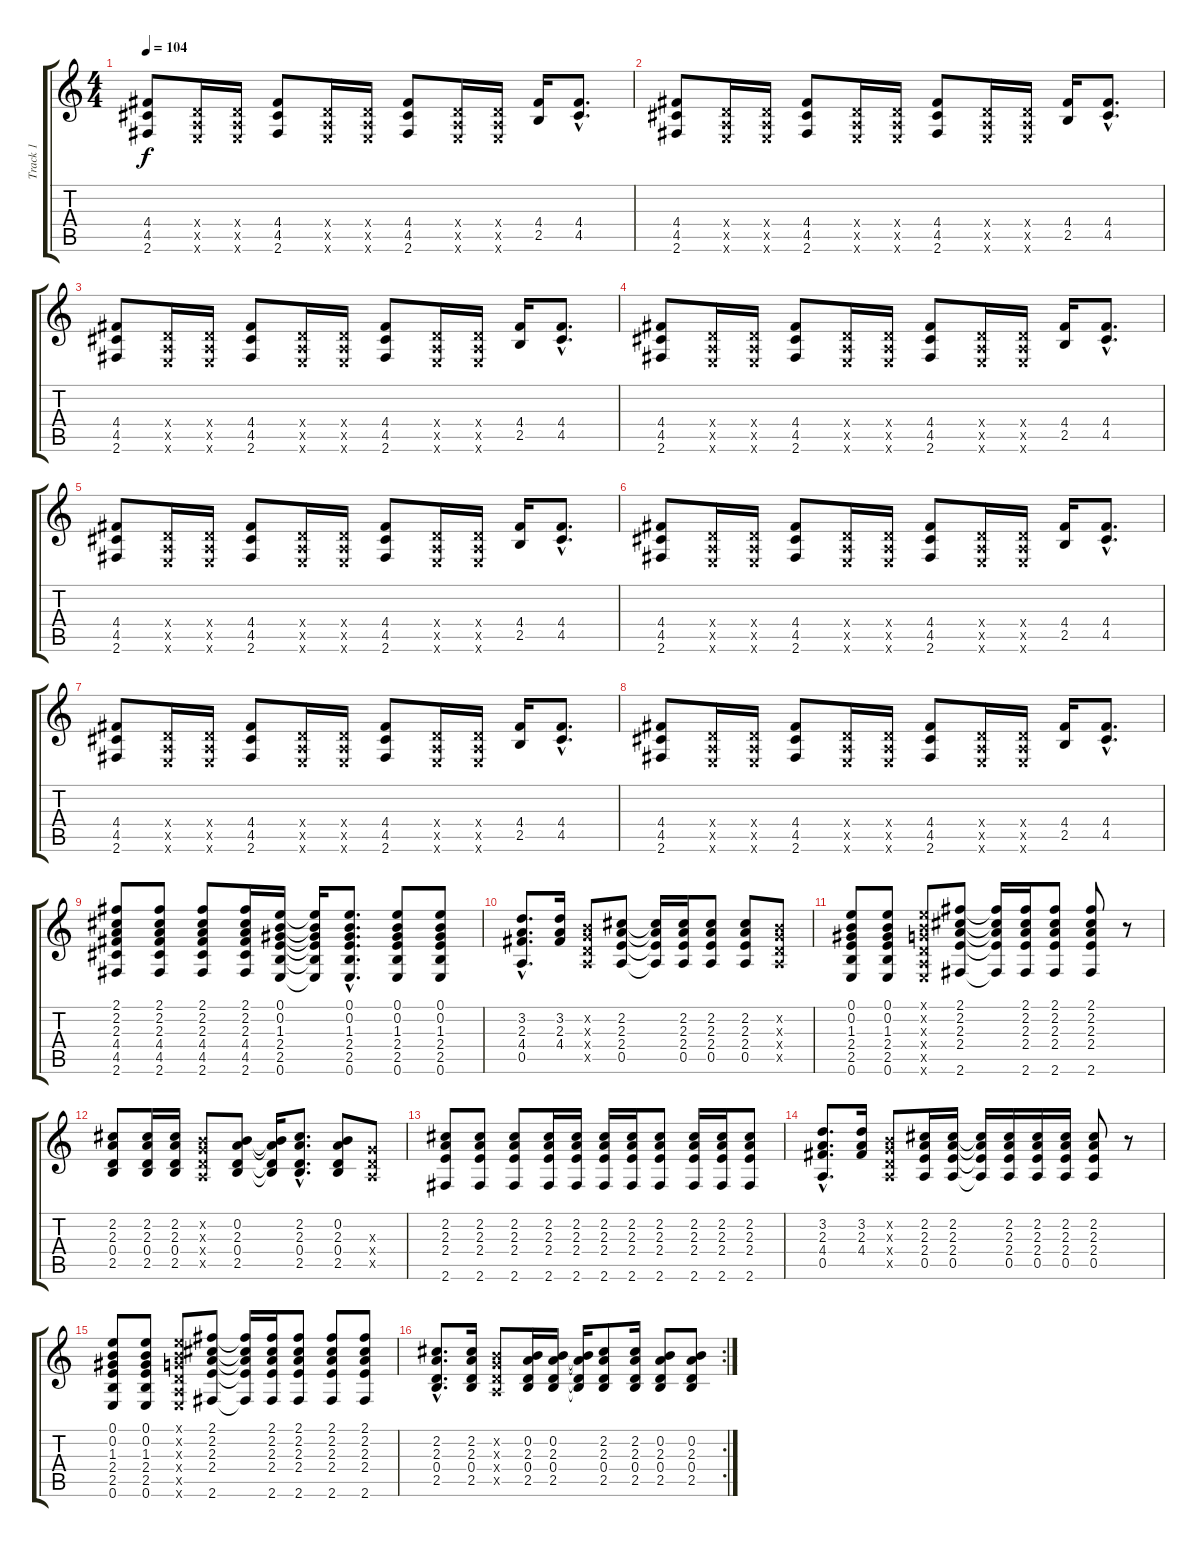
\track ("Track 1" "Track 1") {instrument acousticguitarsteel}
\staff {score tabs}
\tuning (E4 B3 G3 D3 A2 E2) {hide}
\ts (4 4)
\tempo 104
\clef g2
\ks c
(4.4 4.5 2.6).8{dy f} (0.4{x} 0.5{x} 0.6{x}).16 (0.4{x} 0.5{x} 0.6{x}).16 (4.4 4.5 2.6).8 (0.4{x} 0.5{x} 0.6{x}).16 (0.4{x} 0.5{x} 0.6{x}).16 (4.4 4.5 2.6).8 (0.4{x} 0.5{x} 0.6{x}).16 (0.4{x} 0.5{x} 0.6{x}).16 (4.4 2.5).16 (4.4{hac} 4.5{hac}).8{d} |
(4.4 4.5 2.6).8 (0.4{x} 0.5{x} 0.6{x}).16 (0.4{x} 0.5{x} 0.6{x}).16 (4.4 4.5 2.6).8 (0.4{x} 0.5{x} 0.6{x}).16 (0.4{x} 0.5{x} 0.6{x}).16 (4.4 4.5 2.6).8 (0.4{x} 0.5{x} 0.6{x}).16 (0.4{x} 0.5{x} 0.6{x}).16 (4.4 2.5).16 (4.4{hac} 4.5{hac}).8{d} |
(4.4 4.5 2.6).8 (0.4{x} 0.5{x} 0.6{x}).16 (0.4{x} 0.5{x} 0.6{x}).16 (4.4 4.5 2.6).8 (0.4{x} 0.5{x} 0.6{x}).16 (0.4{x} 0.5{x} 0.6{x}).16 (4.4 4.5 2.6).8 (0.4{x} 0.5{x} 0.6{x}).16 (0.4{x} 0.5{x} 0.6{x}).16 (4.4 2.5).16 (4.4{hac} 4.5{hac}).8{d} |
(4.4 4.5 2.6).8 (0.4{x} 0.5{x} 0.6{x}).16 (0.4{x} 0.5{x} 0.6{x}).16 (4.4 4.5 2.6).8 (0.4{x} 0.5{x} 0.6{x}).16 (0.4{x} 0.5{x} 0.6{x}).16 (4.4 4.5 2.6).8 (0.4{x} 0.5{x} 0.6{x}).16 (0.4{x} 0.5{x} 0.6{x}).16 (4.4 2.5).16 (4.4{hac} 4.5{hac}).8{d} |
(4.4 4.5 2.6).8 (0.4{x} 0.5{x} 0.6{x}).16 (0.4{x} 0.5{x} 0.6{x}).16 (4.4 4.5 2.6).8 (0.4{x} 0.5{x} 0.6{x}).16 (0.4{x} 0.5{x} 0.6{x}).16 (4.4 4.5 2.6).8 (0.4{x} 0.5{x} 0.6{x}).16 (0.4{x} 0.5{x} 0.6{x}).16 (4.4 2.5).16 (4.4{hac} 4.5{hac}).8{d} |
(4.4 4.5 2.6).8 (0.4{x} 0.5{x} 0.6{x}).16 (0.4{x} 0.5{x} 0.6{x}).16 (4.4 4.5 2.6).8 (0.4{x} 0.5{x} 0.6{x}).16 (0.4{x} 0.5{x} 0.6{x}).16 (4.4 4.5 2.6).8 (0.4{x} 0.5{x} 0.6{x}).16 (0.4{x} 0.5{x} 0.6{x}).16 (4.4 2.5).16 (4.4{hac} 4.5{hac}).8{d} |
(4.4 4.5 2.6).8 (0.4{x} 0.5{x} 0.6{x}).16 (0.4{x} 0.5{x} 0.6{x}).16 (4.4 4.5 2.6).8 (0.4{x} 0.5{x} 0.6{x}).16 (0.4{x} 0.5{x} 0.6{x}).16 (4.4 4.5 2.6).8 (0.4{x} 0.5{x} 0.6{x}).16 (0.4{x} 0.5{x} 0.6{x}).16 (4.4 2.5).16 (4.4{hac} 4.5{hac}).8{d} |
(4.4 4.5 2.6).8 (0.4{x} 0.5{x} 0.6{x}).16 (0.4{x} 0.5{x} 0.6{x}).16 (4.4 4.5 2.6).8 (0.4{x} 0.5{x} 0.6{x}).16 (0.4{x} 0.5{x} 0.6{x}).16 (4.4 4.5 2.6).8 (0.4{x} 0.5{x} 0.6{x}).16 (0.4{x} 0.5{x} 0.6{x}).16 (4.4 2.5).16 (4.4{hac} 4.5{hac}).8{d} |
(2.1 2.2 2.3 4.4 4.5 2.6).8 (2.1 2.2 2.3 4.4 4.5 2.6).8 (2.1 2.2 2.3 4.4 4.5 2.6).8 (2.1 2.2 2.3 4.4 4.5 2.6).16 (0.1 0.2 1.3 2.4 2.5 0.6).16 (0.1{t} 0.2{t} 1.3{t} 2.4{t} 2.5{t} 0.6{t}).16 (0.1{hac} 0.2{hac} 1.3{hac} 2.4{hac} 2.5{hac} 0.6{hac}).8{d} (0.1 0.2 1.3 2.4 2.5 0.6).8 (0.1 0.2 1.3 2.4 2.5 0.6).8 |
(3.2{hac} 2.3{hac} 4.4{hac} 0.5{hac}).8{d} (3.2 2.3 4.4).16 (0.2{x} 0.3{x} 0.4{x} 0.5{x}).8 (2.2 2.3 2.4 0.5).8 (2.2{t} 2.3{t} 2.4{t} 0.5{t}).16 (2.2 2.3 2.4 0.5).16 (2.2 2.3 2.4 0.5).8 (2.2 2.3 2.4 0.5).8 (0.2{x} 0.3{x} 0.4{x} 0.5{x}).8 |
(0.1 0.2 1.3 2.4 2.5 0.6).8 (0.1 0.2 1.3 2.4 2.5 0.6).8 (0.1{x} 0.2{x} 0.3{x} 0.4{x} 0.5{x} 0.6{x}).8 (2.1 2.2 2.3 2.4 2.6).8 (2.1{t} 2.2{t} 2.3{t} 2.4{t} 2.6{t}).16 (2.1 2.2 2.3 2.4 2.6).16 (2.1 2.2 2.3 2.4 2.6).8 (2.1 2.2 2.3 2.4 2.6).8 r.8 |
(2.2 2.3 0.4 2.5).8 (2.2 2.3 0.4 2.5).16 (2.2 2.3 0.4 2.5).16 (0.2{x} 0.3{x} 0.4{x} 0.5{x}).8 (0.2 2.3 0.4 2.5).8 (0.2{t} 2.3{t} 0.4{t} 2.5{t}).16 (2.2{hac} 2.3{hac} 0.4{hac} 2.5{hac}).8{d} (0.2 2.3 0.4 2.5).8 (0.3{x} 0.4{x} 0.5{x}).8 |
(2.2 2.3 2.4 2.6).8 (2.2 2.3 2.4 2.6).8 (2.2 2.3 2.4 2.6).8 (2.2 2.3 2.4 2.6).16 (2.2 2.3 2.4 2.6).16 (2.2 2.3 2.4 2.6).16 (2.2 2.3 2.4 2.6).16 (2.2 2.3 2.4 2.6).8 (2.2 2.3 2.4 2.6).16 (2.2 2.3 2.4 2.6).16 (2.2 2.3 2.4 2.6).8 |
(3.2{hac} 2.3{hac} 4.4{hac} 0.5{hac}).8{d} (3.2 2.3 4.4).16 (0.2{x} 0.3{x} 0.4{x} 0.5{x}).8 (2.2 2.3 2.4 0.5).16 (2.2 2.3 2.4 0.5).16 (2.2{t} 2.3{t} 2.4{t} 0.5{t}).16 (2.2 2.3 2.4 0.5).16 (2.2 2.3 2.4 0.5).16 (2.2 2.3 2.4 0.5).16 (2.2 2.3 2.4 0.5).8 r.8 |
(0.1 0.2 1.3 2.4 2.5 0.6).8 (0.1 0.2 1.3 2.4 2.5 0.6).8 (0.1{x} 0.2{x} 0.3{x} 0.4{x} 0.5{x} 0.6{x}).8 (2.1 2.2 2.3 2.4 2.6).8 (2.1{t} 2.2{t} 2.3{t} 2.4{t} 2.6{t}).16 (2.1 2.2 2.3 2.4 2.6).16 (2.1 2.2 2.3 2.4 2.6).8 (2.1 2.2 2.3 2.4 2.6).8 (2.1 2.2 2.3 2.4 2.6).8 |
\rc 2
(2.2{hac} 2.3{hac} 0.4{hac} 2.5{hac}).8{d} (2.2 2.3 0.4 2.5).16 (0.2{x} 0.3{x} 0.4{x} 0.5{x}).8 (0.2 2.3 0.4 2.5).16 (0.2 2.3 0.4 2.5).16 (0.2{t} 2.3{t} 0.4{t} 2.5{t}).16 (2.2 2.3 0.4 2.5).8 (2.2 2.3 0.4 2.5).16 (0.2 2.3 0.4 2.5).8 (0.2 2.3 0.4 2.5).8
